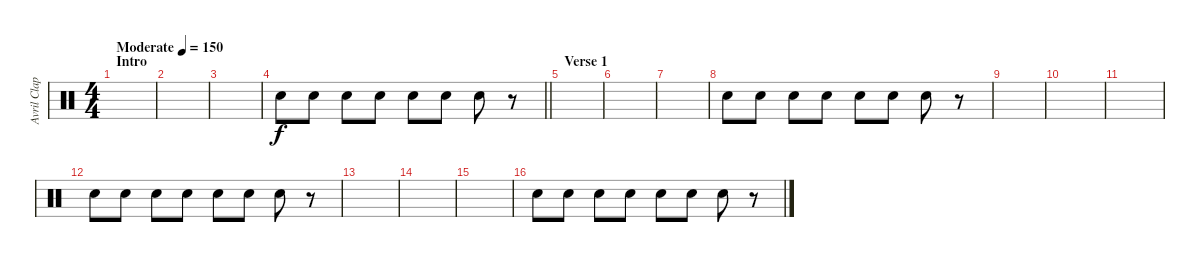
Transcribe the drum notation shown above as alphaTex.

\track ("Avril Claps" "Avril Clap") {instrument percussion}
\staff {score}
\articulation defaults
\ts (4 4)
\section ("" "Intro")
\tempo (150 "Moderate")
\clef neutral
\ks c
|
|
|
\barLineRight lightlight "Hand Clap (hit)".8 "Hand Clap (hit)".8 "Hand Clap (hit)".8 "Hand Clap (hit)".8 "Hand Clap (hit)".8 "Hand Clap (hit)".8 "Hand Clap (hit)".8
r.8 |
\section ("" "Verse 1")
|
|
|
"Hand Clap (hit)".8 "Hand Clap (hit)".8 "Hand Clap (hit)".8 "Hand Clap (hit)".8 "Hand Clap (hit)".8 "Hand Clap (hit)".8 "Hand Clap (hit)".8 r.8 |
|
|
|
"Hand Clap (hit)".8 "Hand Clap (hit)".8 "Hand Clap (hit)".8 "Hand Clap (hit)".8 "Hand Clap (hit)".8 "Hand Clap (hit)".8 "Hand Clap (hit)".8 r.8 |
|
|
|
"Hand Clap (hit)".8 "Hand Clap (hit)".8 "Hand Clap (hit)".8 "Hand Clap (hit)".8 "Hand Clap (hit)".8 "Hand Clap (hit)".8 "Hand Clap (hit)".8 r.8
